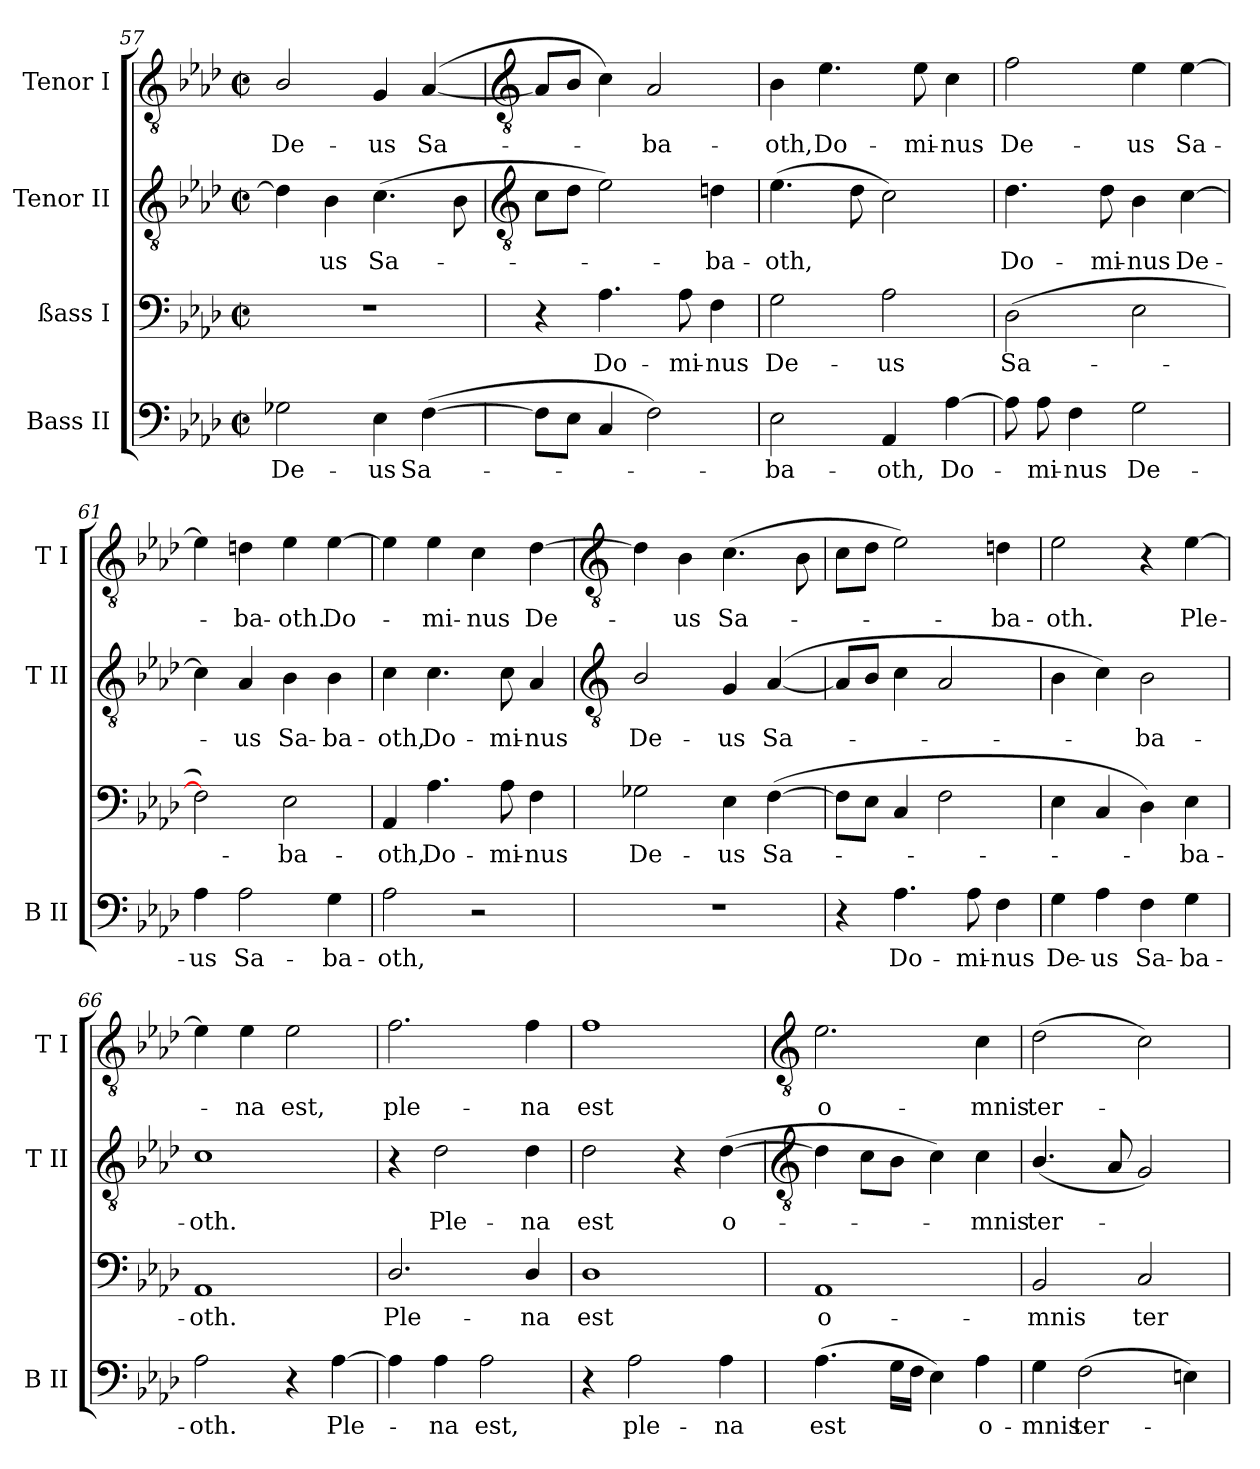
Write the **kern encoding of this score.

**kern	**text	**kern	**text	**kern	**text	**kern	**text
*part4	*part4	*part3	*part3	*part2	*part2	*part1	*part1
*staff4	*staff4	*staff3	*staff3	*staff2	*staff2	*staff1	*staff1
*I"Bass II	*	*I"ßass I	*	*I"Tenor II	*	*I"Tenor I	*
*I'B II	*	*	*	*I'T II	*	*I'T I	*
*clefF4	*	*clefF4	*	*clefGv2	*	*clefGv2	*
*k[b-e-a-d-]	*	*k[b-e-a-d-]	*	*k[b-e-a-d-]	*	*k[b-e-a-d-]	*
*A-:	*	*A-:	*	*A-:	*	*A-:	*
*M2/2	*	*M2/2	*	*M2/2	*	*M2/2	*
*met(c|)	*	*met(c|)	*	*met(c|)	*	*met(c|)	*
=57	=57	=57	=57	=57	=57	=57	=57
!	!LO:LY:b	!	!	!	!	!	!LO:LY:b
2G-X	De-	1r	.	4d-]	.	2B-/	De-
!	!	!	!	!	!LO:LY:b	!	!
.	.	.	.	4B-	us	.	.
!	!LO:LY:b	!	!	!	!LO:LY:b	!	!LO:LY:b
4E-	-us	.	.	(>4.c	Sa-	4G	-us
!	!LO:LY:b	!	!	!	!	!	!LO:LY:b
(>[4F	Sa-	.	.	.	.	(<[4A-	Sa-
.	.	.	.	8B-	.	.	.
!!LO:LB:g=z
=58	=58	=58	=58	=58	=58	=58	=58
*	*	*	*	*clefGv2	*	*clefGv2	*
8FL]	.	4r	.	8cL	.	8A-L]	.
8E-J	.	.	.	8d-J	.	8B-J	.
!	!	!	!LO:LY:b	!	!	!	!
4C	.	4.A-	Do-	2e-)	.	4c)	.
!	!	!	!	!	!	!	!LO:LY:b
2F)	.	.	.	.	.	2A-	ba-
!	!	!	!LO:LY:b	!	!	!	!
.	.	8A-	-mi-	.	.	.	.
!	!	!	!LO:LY:b	!	!LO:LY:b	!	!
.	.	4F	-nus	4dn	ba-	.	.
=59	=59	=59	=59	=59	=59	=59	=59
!	!LO:LY:b	!	!LO:LY:b	!	!LO:LY:b	!	!LO:LY:b
2E-	ba-	2G	De-	(>4.e-	-oth,	4B-	-oth,
!	!	!	!	!	!	!	!LO:LY:b
.	.	.	.	.	.	4.e-	Do-
.	.	.	.	8d-	.	.	.
!	!LO:LY:b	!	!LO:LY:b	!	!	!	!
4AA-	-oth,	2A-	-us	2c)	.	.	.
!	!	!	!	!	!	!	!LO:LY:b
.	.	.	.	.	.	8e-	-mi-
!	!LO:LY:b	!	!	!	!	!	!LO:LY:b
[4A-	Do-	.	.	.	.	4c	-nus
=60	=60	=60	=60	=60	=60	=60	=60
!	!	!	!LO:LY:b	!	!LO:LY:b	!	!LO:LY:b
8A-]	.	(>2D-	Sa-	4.d-	Do-	2f	De-
!	!LO:LY:b	!	!	!	!	!	!
8A-	mi-	.	.	.	.	.	.
!	!LO:LY:b	!	!	!	!	!	!
4F	-nus	.	.	.	.	.	.
!	!	!	!	!	!LO:LY:b	!	!
.	.	.	.	8d-	-mi-	.	.
!	!LO:LY:b	!	!	!	!LO:LY:b	!	!LO:LY:b
2G	De-	2E-	.	4B-	-nus	4e-	-us
!	!	!	!	!	!LO:LY:b	!	!LO:LY:b
.	.	.	.	[4c	De-	[4e-	Sa-
=61	=61	=61	=61	=61	=61	=61	=61
!	!LO:LY:b	!	!	!	!	!	!
4A-	-us	2F])	.	4c]	.	4e-]	.
!	!LO:LY:b	!	!	!	!LO:LY:b	!	!LO:LY:b
2A-	Sa-	.	.	4A-	us	4dn	ba-
!	!	!	!LO:LY:b	!	!LO:LY:b	!	!LO:LY:b
.	.	2E-	ba-	4B-	Sa-	4e-	-oth.
!	!LO:LY:b	!	!	!	!LO:LY:b	!	!LO:LY:b
4G	-ba-	.	.	4B-	-ba-	[4e-	Do-
=62	=62	=62	=62	=62	=62	=62	=62
!	!LO:LY:b	!	!LO:LY:b	!	!LO:LY:b	!	!
2A-	-oth,	4AA-	-oth,	4c	-oth,	4e-]	.
!	!	!	!LO:LY:b	!	!LO:LY:b	!	!LO:LY:b
.	.	4.A-	Do-	4.c	Do-	4e-	mi-
!	!	!	!	!	!	!	!LO:LY:b
2r	.	.	.	.	.	4c	-nus
!	!	!	!LO:LY:b	!	!LO:LY:b	!	!
.	.	8A-	-mi-	8c	-mi-	.	.
!	!	!	!LO:LY:b	!	!LO:LY:b	!	!LO:LY:b
.	.	4F	-nus	4A-	-nus	[4d-	De-
!!LO:LB:g=z
=63	=63	=63	=63	=63	=63	=63	=63
*	*	*	*	*clefGv2	*	*clefGv2	*
!	!	!	!LO:LY:b	!	!LO:LY:b	!	!
1r	.	2G-X	De-	2B-/	De-	4d-]	.
!	!	!	!	!	!	!	!LO:LY:b
.	.	.	.	.	.	4B-	us
!	!	!	!LO:LY:b	!	!LO:LY:b	!	!LO:LY:b
.	.	4E-	-us	4G	-us	(>4.c	Sa-
!	!	!	!LO:LY:b	!	!LO:LY:b	!	!
.	.	(>[4F	Sa-	(>[4A-	Sa-	.	.
.	.	.	.	.	.	8B-	.
=64	=64	=64	=64	=64	=64	=64	=64
4r	.	8FL]	.	8A-L]	.	8cL	.
.	.	8E-J	.	8B-J	.	8d-J	.
!	!LO:LY:b	!	!	!	!	!	!
4.A-	Do-	4C	.	4c	.	2e-)	.
.	.	2F	.	2A-	.	.	.
!	!LO:LY:b	!	!	!	!	!	!
8A-	-mi-	.	.	.	.	.	.
!	!LO:LY:b	!	!	!	!	!	!LO:LY:b
4F	-nus	.	.	.	.	4dn	ba-
=65	=65	=65	=65	=65	=65	=65	=65
!	!LO:LY:b	!	!	!	!	!	!LO:LY:b
4G	De-	4E-	.	4B-	.	2e-	-oth.
!	!LO:LY:b	!	!	!	!	!	!
4A-	-us	4C	.	4c)	.	.	.
!	!LO:LY:b	!	!	!	!LO:LY:b	!	!
4F	Sa-	4D-)	.	2B-	ba-	4r	.
!	!LO:LY:b	!	!LO:LY:b	!	!	!	!LO:LY:b
4G	-ba-	4E-	ba-	.	.	[4e-	Ple-
=66	=66	=66	=66	=66	=66	=66	=66
!	!LO:LY:b	!	!LO:LY:b	!	!LO:LY:b	!	!
2A-	-oth.	1AA-	-oth.	1c	-oth.	4e-]	.
!	!	!	!	!	!	!	!LO:LY:b
.	.	.	.	.	.	4e-	na
!	!	!	!	!	!	!	!LO:LY:b
4r	.	.	.	.	.	2e-	est,
!	!LO:LY:b	!	!	!	!	!	!
[4A-	Ple-	.	.	.	.	.	.
=67	=67	=67	=67	=67	=67	=67	=67
!	!	!	!LO:LY:b	!	!	!	!LO:LY:b
4A-]	.	2.D-/	Ple-	4r	.	2.f	ple-
!	!LO:LY:b	!	!	!	!LO:LY:b	!	!
4A-	na	.	.	2d-	Ple-	.	.
!	!LO:LY:b	!	!	!	!	!	!
2A-	est,	.	.	.	.	.	.
!	!	!	!LO:LY:b	!	!LO:LY:b	!	!LO:LY:b
.	.	4D-/	-na	4d-	-na	4f	-na
=68	=68	=68	=68	=68	=68	=68	=68
!	!	!	!LO:LY:b	!	!LO:LY:b	!	!LO:LY:b
4r	.	1D-	est	2d-	est	1f	est
!	!LO:LY:b	!	!	!	!	!	!
2A-	ple-	.	.	.	.	.	.
.	.	.	.	4r	.	.	.
!	!LO:LY:b	!	!	!	!LO:LY:b	!	!
4A-	-na	.	.	(>[4d-	o-	.	.
!!LO:LB:g=z
=69	=69	=69	=69	=69	=69	=69	=69
*	*	*	*	*clefGv2	*	*clefGv2	*
!	!LO:LY:b	!	!LO:LY:b	!	!	!	!LO:LY:b
(>4.A-	est	1AA-	o-	4d-]	.	2.e-	o-
.	.	.	.	8cL	.	.	.
16GLL	.	.	.	8B-J	.	.	.
16FJJ	.	.	.	.	.	.	.
4E-)	.	.	.	4c)	.	.	.
!	!LO:LY:b	!	!	!	!LO:LY:b	!	!LO:LY:b
4A-	o-	.	.	4c	mnis	4c	-mnis
=70	=70	=70	=70	=70	=70	=70	=70
!	!LO:LY:b	!	!LO:LY:b	!	!LO:LY:b	!	!LO:LY:b
4G	-mnis	2BB-	-mnis	(<4.B-/	ter-	(>2d-	ter-
!	!LO:LY:b	!	!	!	!	!	!
(>2F	ter-	.	.	.	.	.	.
.	.	.	.	8A-	.	.	.
!	!	!	!LO:LY:b	!	!	!	!
.	.	2C	ter-	2G)	.	2c)	.
4En)	.	.	.	.	.	.	.
=	=	=	=	=	=	=	=
*-	*-	*-	*-	*-	*-	*-	*-
